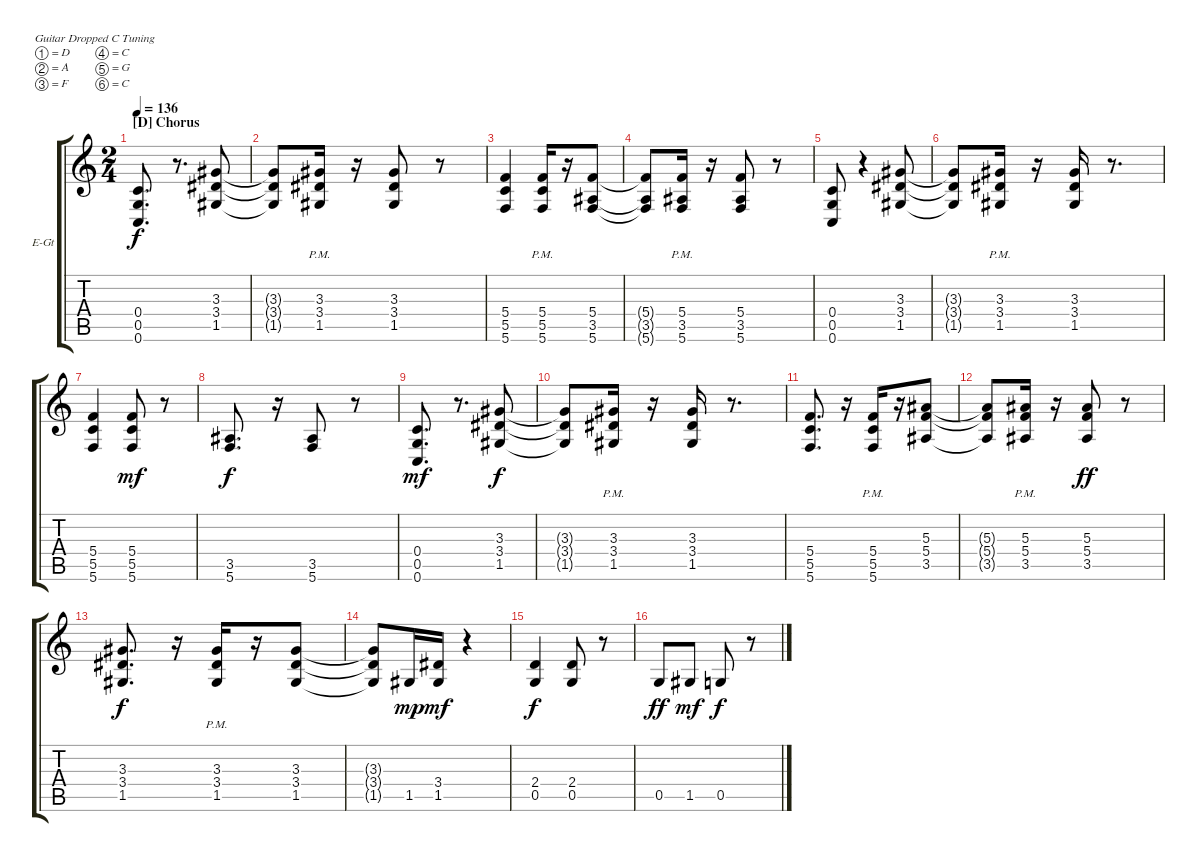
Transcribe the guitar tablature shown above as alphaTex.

\bracketExtendMode groupsimilarinstruments
\firstSystemTrackNameOrientation horizontal
\otherSystemsTrackNameOrientation horizontal
\track ("guitar prinicpal (original)" "E-Gt") {instrument distortionguitar}
\staff {score tabs}
\tuning (D4 A3 F3 C3 G2 C2)
\ts (2 4)
\section ("D" "Chorus")
\tempo 136
\clef g2
\scale
0.5
\ks c
(0.4 0.5 0.6).8{d dy f} r.8{d} (3.3 3.4 1.5).8 |
\scale
0.5 (3.3{t} 3.4{t} 1.5{t}).8 (3.3{pm} 3.4{pm} 1.5{pm}).16 r.16 (3.3 3.4 1.5).8 r.8 |
\scale
0.5 (5.4 5.5 5.6).4 (5.4{pm} 5.5{pm} 5.6{pm}).16 r.16 (5.4 3.5 5.6).8 |
\scale
0.5 (5.4{t} 3.5{t} 5.6{t}).8 (5.4{pm} 3.5{pm} 5.6{pm}).16 r.16 (5.4 3.5 5.6).8 r.8 |
\scale
0.5 (0.4 0.5 0.6).8 r.4 (3.3 3.4 1.5).8 |
\scale
0.5 (3.3{t} 3.4{t} 1.5{t}).8 (3.3{pm} 3.4{pm} 1.5{pm}).16 r.16 (3.3 3.4 1.5).16 r.8{d} |
\scale
0.5 (5.4 5.5 5.6).4 (5.4 5.5 5.6).8{dy mf} r.8 |
\scale
0.5 (3.5 5.6).8{d dy f} r.16 (3.5 5.6).8 r.8 |
\scale
0.5 (0.4 0.5 0.6).8{d dy mf} r.8{d} (3.3 3.4 1.5).8{dy f} |
\scale
0.5 (3.3{t} 3.4{t} 1.5{t}).8 (3.3{pm} 3.4{pm} 1.5{pm}).16 r.16 (3.3 3.4 1.5).16 r.8{d} |
\scale
0.5 (5.4 5.5 5.6).8{d} r.16 (5.4{pm} 5.5{pm} 5.6{pm}).16 r.16 (5.3 5.4 3.5).8 |
\scale
0.5 (5.3{t} 5.4{t} 3.5{t}).8 (5.3{pm} 5.4{pm} 3.5{pm}).16 r.16 (5.3 5.4 3.5).8{dy ff} r.8 |
\scale
0.5 (3.3 3.4 1.5).8{d dy f} r.16 (3.3{pm} 3.4{pm} 1.5{pm}).16 r.16 (3.3 3.4 1.5).8 |
\scale
0.5 (3.3{t} 3.4{t} 1.5{t}).8 1.5.16{dy mp} (3.4 1.5).16{dy mf} r.4 |
\scale
0.5 (2.4 0.5).4{dy f} (2.4 0.5).8 r.8 |
\scale
0.5 0.5.8{dy ff} 1.5.8{dy mf} 0.5.8{dy f} r.8
